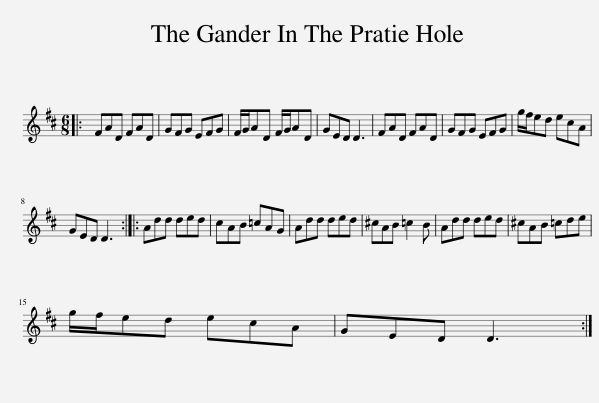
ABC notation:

X:1
L:1/8
M:6/8
I:linebreak $
K:D
V:1 treble
V:1
|: FAD FAD | GFG EFG | F/G/AD F/G/AD | GED D3 | FAD FAD | %5
 GFG EFG | g/f/ed ecA |$ GED D3 :: Add ded | cAB =cAG | %10
 Add ded | ^cAB =c2 B | Add ded | ^cAB =cde |$ g/f/ed ecA | %15
 GED D3 :| %16
